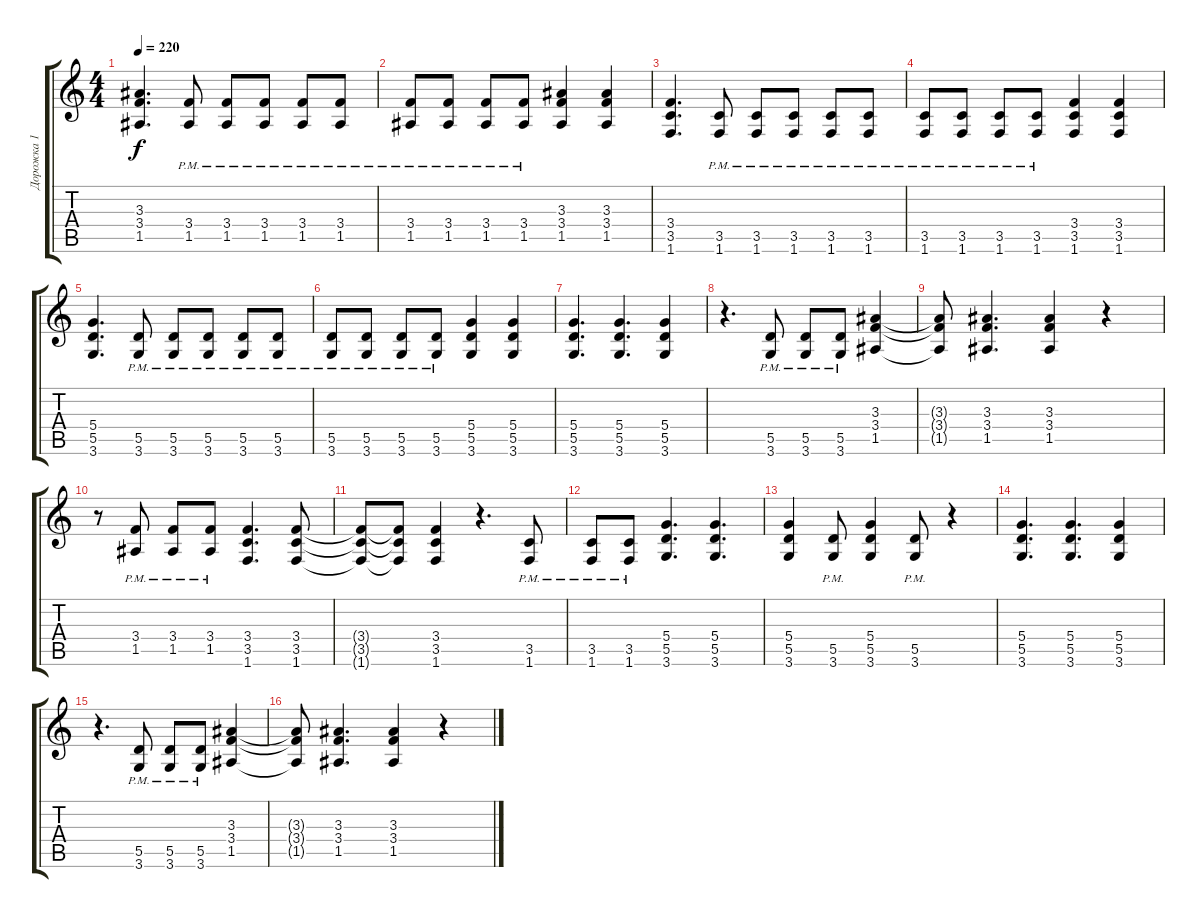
\track ("Дорожка 1" "Дорожка 1") {instrument distortionguitar}
\staff {score tabs}
\tuning (E4 B3 G3 D3 A2 E2) {hide}
\ts (4 4)
\tempo 220
\clef g2
\ks c
(3.3 3.4 1.5).4{d dy f} (3.4{pm} 1.5{pm}).8 (3.4{pm} 1.5{pm}).8 (3.4{pm} 1.5{pm}).8 (3.4{pm} 1.5{pm}).8 (3.4{pm} 1.5{pm}).8 |
(3.4{pm} 1.5{pm}).8 (3.4{pm} 1.5{pm}).8 (3.4{pm} 1.5{pm}).8 (3.4{pm} 1.5{pm}).8 (3.3 3.4 1.5).4 (3.3 3.4 1.5).4 |
(3.4 3.5 1.6).4{d} (3.5{pm} 1.6{pm}).8 (3.5{pm} 1.6{pm}).8 (3.5{pm} 1.6{pm}).8 (3.5{pm} 1.6{pm}).8 (3.5{pm} 1.6{pm}).8 |
(3.5{pm} 1.6{pm}).8 (3.5{pm} 1.6{pm}).8 (3.5{pm} 1.6{pm}).8 (3.5{pm} 1.6{pm}).8 (3.4 3.5 1.6).4 (3.4 3.5 1.6).4 |
(5.4 5.5 3.6).4{d} (5.5{pm} 3.6{pm}).8 (5.5{pm} 3.6{pm}).8 (5.5{pm} 3.6{pm}).8 (5.5{pm} 3.6{pm}).8 (5.5{pm} 3.6{pm}).8 |
(5.5{pm} 3.6{pm}).8 (5.5{pm} 3.6{pm}).8 (5.5{pm} 3.6{pm}).8 (5.5{pm} 3.6{pm}).8 (5.4 5.5 3.6).4 (5.4 5.5 3.6).4 |
(5.4 5.5 3.6).4{d} (5.4 5.5 3.6).4{d} (5.4 5.5 3.6).4 |
r.4{d} (5.5{pm} 3.6{pm}).8 (5.5{pm} 3.6{pm}).8 (5.5{pm} 3.6{pm}).8 (3.3 3.4 1.5).4 |
(3.3{t} 3.4{t} 1.5{t}).8 (3.3 3.4 1.5).4{d} (3.3 3.4 1.5).4 r.4 |
r.8 (3.4{pm} 1.5{pm}).8 (3.4{pm} 1.5{pm}).8 (3.4{pm} 1.5{pm}).8 (3.4 3.5 1.6).4{d} (3.4 3.5 1.6).8 |
(3.4{t} 3.5{t} 1.6{t}).8 (3.4{t} 3.5{t} 1.6{t}).8 (3.4 3.5 1.6).4 r.4{d} (3.5{pm} 1.6{pm}).8 |
(3.5{pm} 1.6{pm}).8 (3.5{pm} 1.6{pm}).8 (5.4 5.5 3.6).4{d} (5.4 5.5 3.6).4{d} |
(5.4 5.5 3.6).4 (5.5{pm} 3.6{pm}).8 (5.4 5.5 3.6).4 (5.5{pm} 3.6{pm}).8 r.4 |
(5.4 5.5 3.6).4{d} (5.4 5.5 3.6).4{d} (5.4 5.5 3.6).4 |
r.4{d} (5.5{pm} 3.6{pm}).8 (5.5{pm} 3.6{pm}).8 (5.5{pm} 3.6{pm}).8 (3.3 3.4 1.5).4 |
(3.3{t} 3.4{t} 1.5{t}).8 (3.3 3.4 1.5).4{d} (3.3 3.4 1.5).4 r.4
